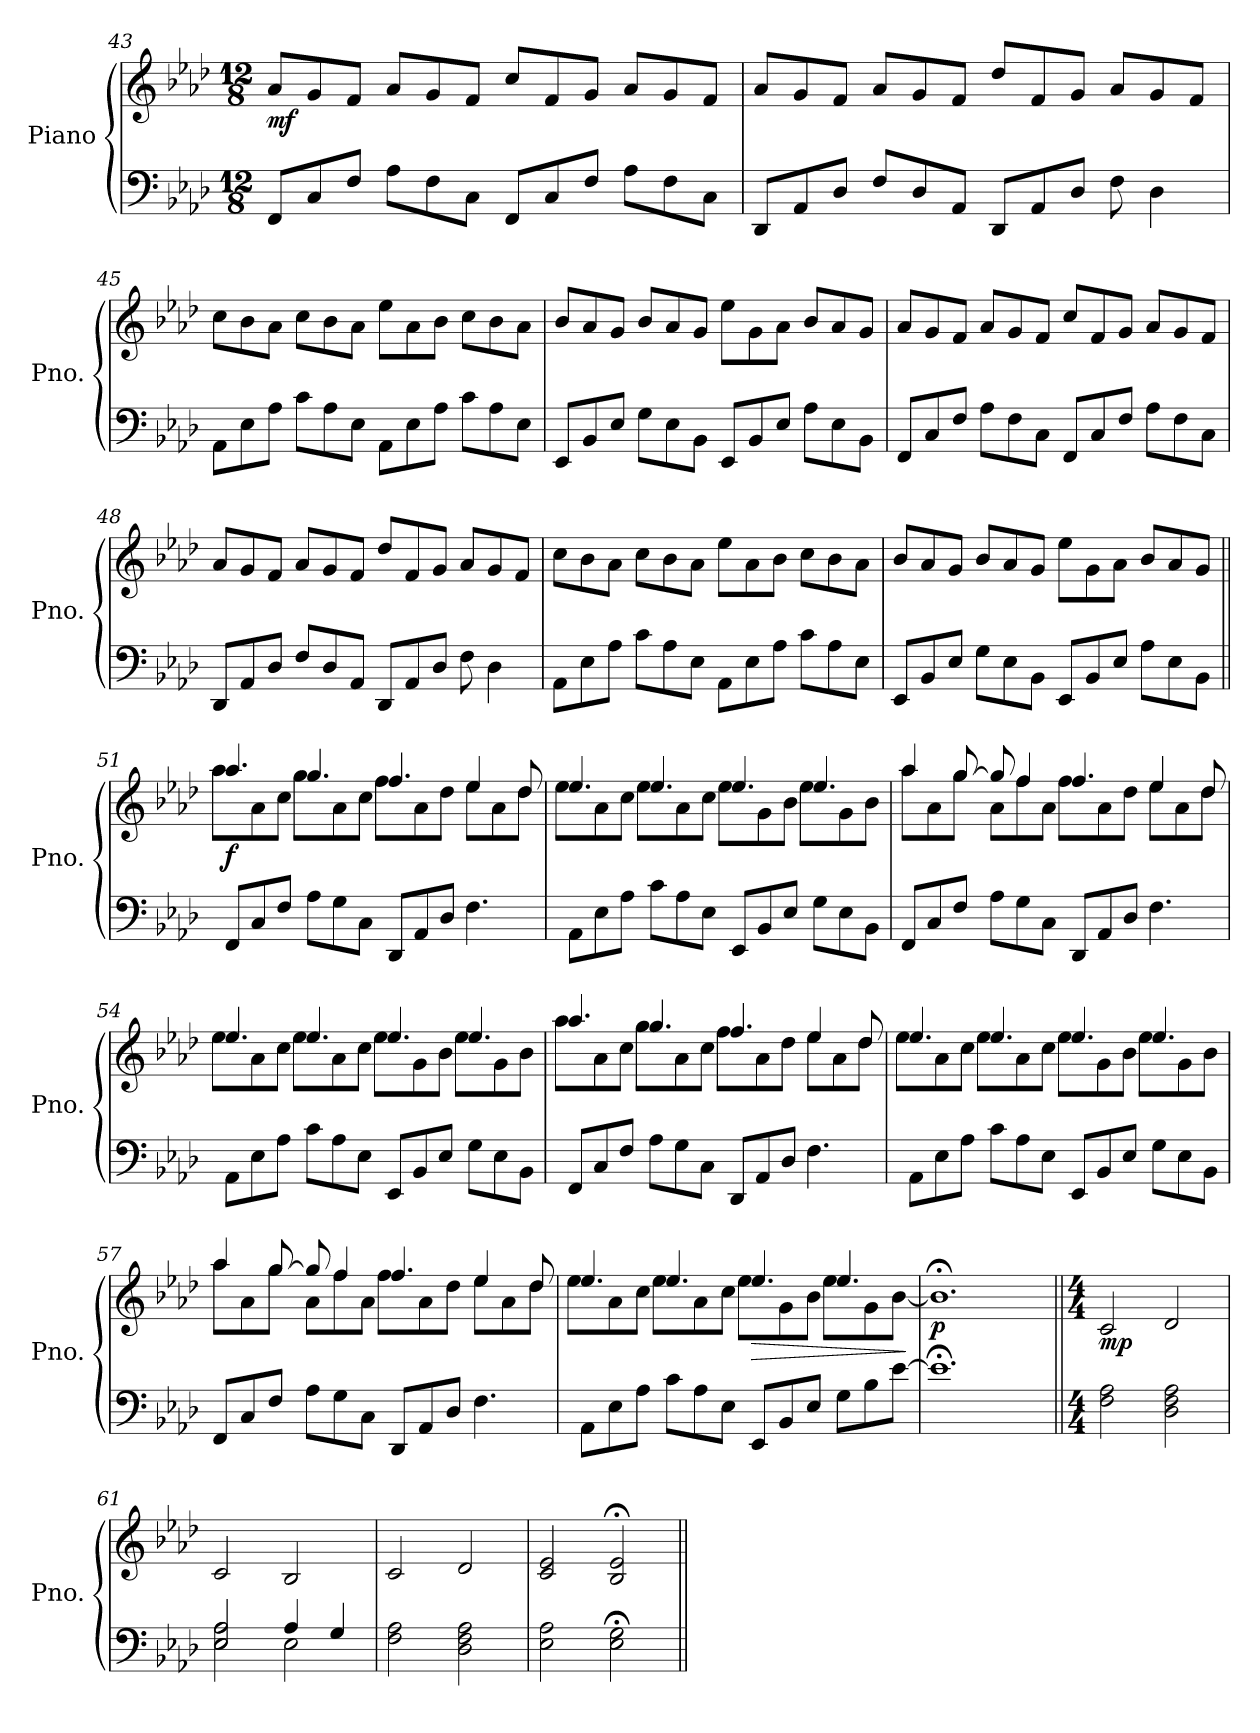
**kern	**kern	**dynam
*part1	*part1	*part1
*staff2	*staff1	*staff1/2
*I"Piano	*	*
*I'Pno.	*	*
*clefF4	*clefG2	*
*k[b-e-a-d-]	*k[b-e-a-d-]	*
*M12/8	*M12/8	*
*MM141	*MM141	*
=43	=43	=43
!	!	!LO:DY:b
8FF/L	8a-/L	mf
8C/	8g/	.
8F/J	8f/J	.
8A-\L	8a-/L	.
8F\	8g/	.
8C\J	8f/J	.
8FF/L	8cc/L	.
8C/	8f/	.
8F/J	8g/J	.
8A-\L	8a-/L	.
8F\	8g/	.
8C\J	8f/J	.
!!LO:LB:g=z
=44	=44	=44
8DD-/L	8a-/L	.
8AA-/	8g/	.
8D-/J	8f/J	.
8F/L	8a-/L	.
8D-/	8g/	.
8AA-/J	8f/J	.
8DD-/L	8dd-/L	.
8AA-/	8f/	.
8D-/J	8g/J	.
8F\	8a-/L	.
4D-\	8g/	.
.	8f/J	.
=45	=45	=45
8AA-\L	8cc\L	.
8E-\	8b-\	.
8A-\J	8a-\J	.
8c\L	8cc\L	.
8A-\	8b-\	.
8E-\J	8a-\J	.
8AA-\L	8ee-\L	.
8E-\	8a-\	.
8A-\J	8b-\J	.
8c\L	8cc\L	.
8A-\	8b-\	.
8E-\J	8a-\J	.
=46	=46	=46
8EE-/L	8b-/L	.
8BB-/	8a-/	.
8E-/J	8g/J	.
8G\L	8b-/L	.
8E-\	8a-/	.
8BB-\J	8g/J	.
8EE-/L	8ee-\L	.
8BB-/	8g\	.
8E-/J	8a-\J	.
8A-\L	8b-/L	.
8E-\	8a-/	.
8BB-\J	8g/J	.
!!LO:LB:g=z
=47	=47	=47
8FF/L	8a-/L	.
8C/	8g/	.
8F/J	8f/J	.
8A-\L	8a-/L	.
8F\	8g/	.
8C\J	8f/J	.
8FF/L	8cc/L	.
8C/	8f/	.
8F/J	8g/J	.
8A-\L	8a-/L	.
8F\	8g/	.
8C\J	8f/J	.
=48	=48	=48
8DD-/L	8a-/L	.
8AA-/	8g/	.
8D-/J	8f/J	.
8F/L	8a-/L	.
8D-/	8g/	.
8AA-/J	8f/J	.
8DD-/L	8dd-/L	.
8AA-/	8f/	.
8D-/J	8g/J	.
8F\	8a-/L	.
4D-\	8g/	.
.	8f/J	.
=49	=49	=49
8AA-\L	8cc\L	.
8E-\	8b-\	.
8A-\J	8a-\J	.
8c\L	8cc\L	.
8A-\	8b-\	.
8E-\J	8a-\J	.
8AA-\L	8ee-\L	.
8E-\	8a-\	.
8A-\J	8b-\J	.
8c\L	8cc\L	.
8A-\	8b-\	.
8E-\J	8a-\J	.
!!LO:LB:g=z
=50	=50	=50
8EE-/L	8b-/L	.
8BB-/	8a-/	.
8E-/J	8g/J	.
8G\L	8b-/L	.
8E-\	8a-/	.
8BB-\J	8g/J	.
8EE-/L	8ee-\L	.
8BB-/	8g\	.
8E-/J	8a-\J	.
8A-\L	8b-/L	.
8E-\	8a-/	.
8BB-\J	8g/J	.
=51||	=51||	=51||
*	*MM144	*
*	*^	*
!	!	!	!LO:DY:b
8FF/L	4.aa-/	8aa-\L	f
8C/	.	8a-\	.
8F/J	.	8cc\J	.
8A-\L	4.gg/	8gg\L	.
8G\	.	8a-\	.
8C\J	.	8cc\J	.
8DD-/L	4.ff/	8ff\L	.
8AA-/	.	8a-\	.
8D-/J	.	8dd-\J	.
4.F\	4ee-/	8ee-\L	.
.	.	8a-\	.
.	8dd-/	8dd-\J	.
!!LO:LB:g=z	!!
=52	=52	=52	=52
8AA-\L	4.ee-/	8ee-\L	.
8E-\	.	8a-\	.
8A-\J	.	8cc\J	.
8c\L	4.ee-/	8ee-\L	.
8A-\	.	8a-\	.
8E-\J	.	8cc\J	.
8EE-/L	4.ee-/	8ee-\L	.
8BB-/	.	8g\	.
8E-/J	.	8b-\J	.
8G\L	4.ee-/	8ee-\L	.
8E-\	.	8g\	.
8BB-\J	.	8b-\J	.
=53	=53	=53	=53
8FF/L	4aa-/	8aa-\L	.
8C/	.	8a-\	.
8F/J	[8gg/	8gg\J	.
8A-\L	8gg/]	8a-\L	.
8G\	4ff/	8ff\	.
8C\J	.	8a-\J	.
8DD-/L	4.ff/	8ff\L	.
8AA-/	.	8a-\	.
8D-/J	.	8dd-\J	.
4.F\	4ee-/	8ee-\L	.
.	.	8a-\	.
.	8dd-/	8dd-\J	.
!!LO:PB:g=z	!!
=54	=54	=54	=54
8AA-\L	4.ee-/	8ee-\L	.
8E-\	.	8a-\	.
8A-\J	.	8cc\J	.
8c\L	4.ee-/	8ee-\L	.
8A-\	.	8a-\	.
8E-\J	.	8cc\J	.
8EE-/L	4.ee-/	8ee-\L	.
8BB-/	.	8g\	.
8E-/J	.	8b-\J	.
8G\L	4.ee-/	8ee-\L	.
8E-\	.	8g\	.
8BB-\J	.	8b-\J	.
=55	=55	=55	=55
8FF/L	4.aa-/	8aa-\L	.
8C/	.	8a-\	.
8F/J	.	8cc\J	.
8A-\L	4.gg/	8gg\L	.
8G\	.	8a-\	.
8C\J	.	8cc\J	.
8DD-/L	4.ff/	8ff\L	.
8AA-/	.	8a-\	.
8D-/J	.	8dd-\J	.
4.F\	4ee-/	8ee-\L	.
.	.	8a-\	.
.	8dd-/	8dd-\J	.
!!LO:LB:g=z	!!
=56	=56	=56	=56
8AA-\L	4.ee-/	8ee-\L	.
8E-\	.	8a-\	.
8A-\J	.	8cc\J	.
8c\L	4.ee-/	8ee-\L	.
8A-\	.	8a-\	.
8E-\J	.	8cc\J	.
8EE-/L	4.ee-/	8ee-\L	.
8BB-/	.	8g\	.
8E-/J	.	8b-\J	.
8G\L	4.ee-/	8ee-\L	.
8E-\	.	8g\	.
8BB-\J	.	8b-\J	.
=57	=57	=57	=57
8FF/L	4aa-/	8aa-\L	.
8C/	.	8a-\	.
8F/J	[8gg/	8gg\J	.
8A-\L	8gg/]	8a-\L	.
8G\	4ff/	8ff\	.
8C\J	.	8a-\J	.
8DD-/L	4.ff/	8ff\L	.
8AA-/	.	8a-\	.
8D-/J	.	8dd-\J	.
4.F\	4ee-/	8ee-\L	.
.	.	8a-\	.
.	8dd-/	8dd-\J	.
!!LO:LB:g=z	!!
=58	=58	=58	=58
8AA-\L	4.ee-/	8ee-\L	.
8E-\	.	8a-\	.
8A-\J	.	8cc\J	.
8c\L	4.ee-/	8ee-\L	.
8A-\	.	8a-\	.
8E-\J	.	8cc\J	.
!	!	!	!LO:HP:b
8EE-/L	4.ee-/	8ee-\L	>
8BB-/	.	8g\	.
8E-/J	.	8b-\J	.
8G\L	4.ee-/	8ee-\L	.
8B-\	.	8g\	.
[8e-\J	.	[8b-\J	.
*	*v	*v	*
.	.	]
=59	=59	=59
!	!	!LO:DY:b
1.e-;<]	1.b-;<]	p
=60||	=60||	=60||
*M4/4	*M4/4	*
*	*MM40	*
!	!	!LO:DY:b
2F\ 2A-\	2c/	mp
2D-\ 2F\ 2A-\	2d-/	.
=61	=61	=61
*^	*	*
2E-/ 2A-/	2E-\ 2A-\	2c/	.
4A-/	2E-\	2B-/	.
4G/	.	.	.
*v	*v	*	*
=62	=62	=62
2F\ 2A-\	2c/	.
2D-\ 2F\ 2A-\	2d-/	.
=63	=63	=63
2E-\ 2A-\	2c/ 2e-/	.
2E-\;< 2G\;<	2B-/;< 2e-/;<	.
=||	=||	=||
*-	*-	*-
